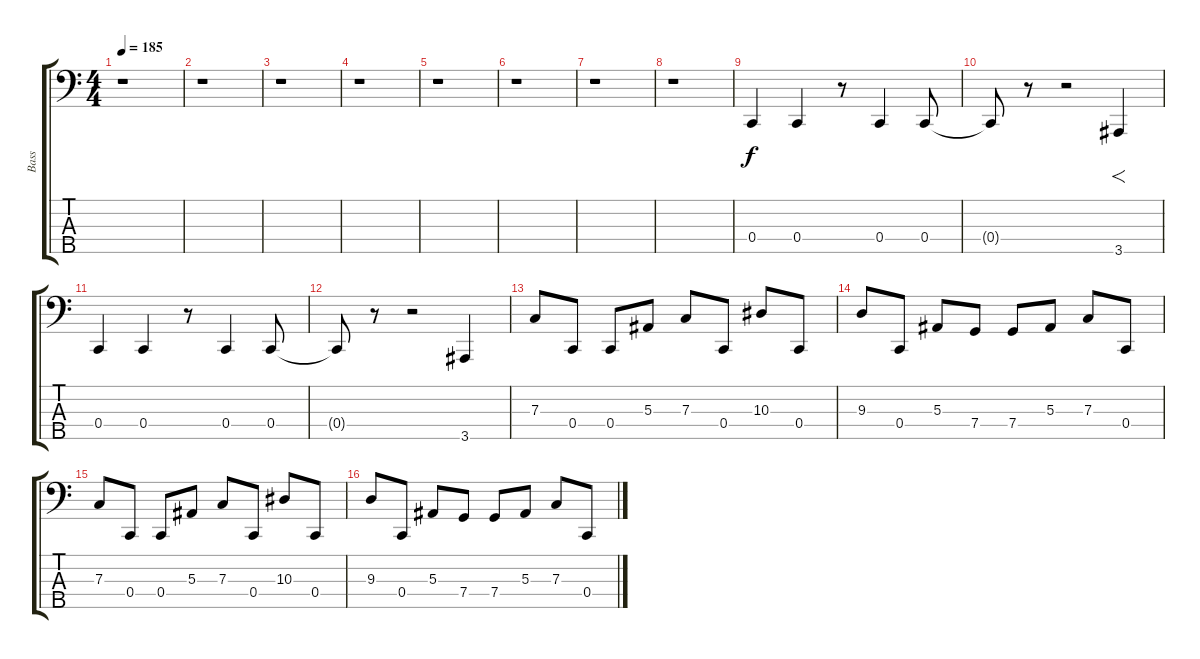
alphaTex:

\track ("Bass" "Bass") {instrument electricbassfinger}
\staff {score tabs}
\tuning (Eb2 Bb1 F1 C1 G0) {hide}
\ts (4 4)
\tempo 185
\clef f4
\ks c
r.1{dy f instrument electricbassfinger} |
r.1 |
r.1 |
r.1 |
r.1 |
r.1 |
r.1 |
r.1 |
0.4.4 0.4.4 r.8 0.4.4 0.4.8 |
0.4{t}.8 r.8 r.2 3.5.4{f} |
0.4.4 0.4.4 r.8 0.4.4 0.4.8 |
0.4{t}.8 r.8 r.2 3.5.4 |
7.3.8 0.4.8 0.4.8 5.3.8 7.3.8 0.4.8 10.3.8 0.4.8 |
9.3.8 0.4.8 5.3.8 7.4.8 7.4.8 5.3.8 7.3.8 0.4.8 |
7.3.8 0.4.8 0.4.8 5.3.8 7.3.8 0.4.8 10.3.8 0.4.8 |
9.3.8 0.4.8 5.3.8 7.4.8 7.4.8 5.3.8 7.3.8 0.4.8
